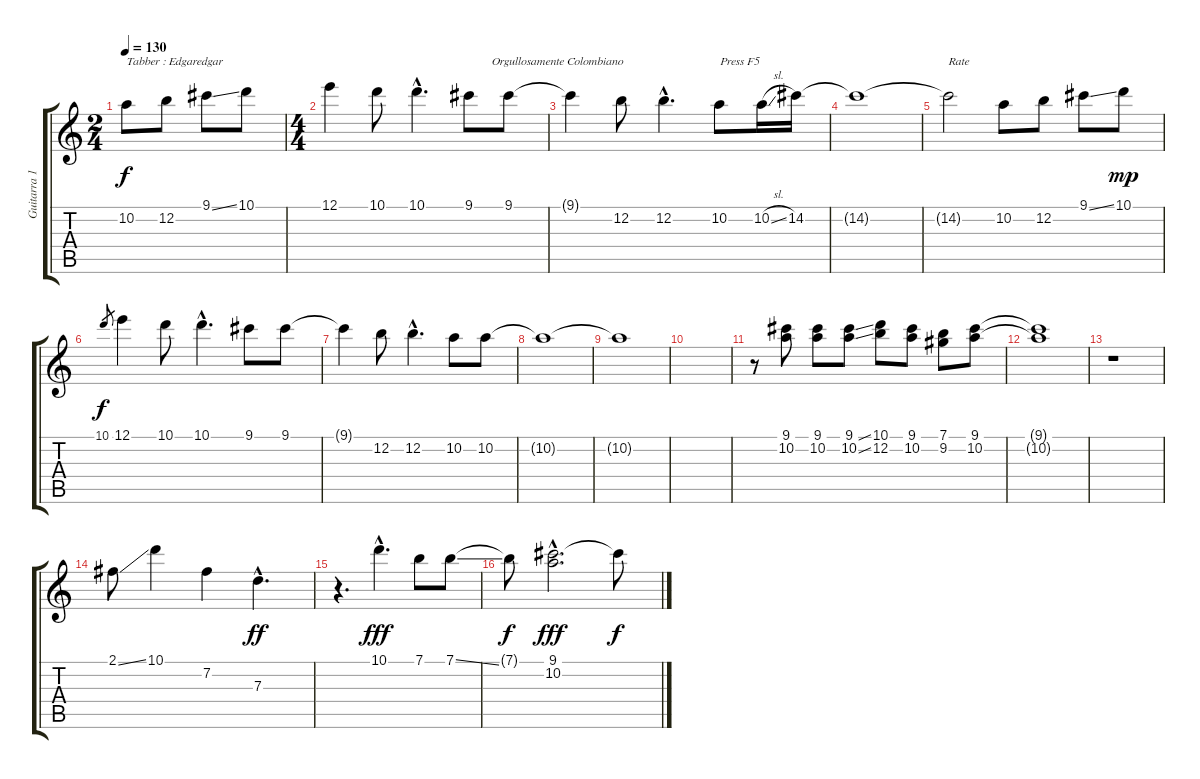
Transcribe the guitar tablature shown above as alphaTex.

\track ("Guitarra 1" "Guitarra 1") {instrument acousticguitarsteel}
\staff {score tabs}
\tuning (E4 B3 G3 D3 A2 E2) {hide}
\ts (2 4)
\tempo 130
\clef g2
\ks c
10.2.8{txt "Tabber : Edgaredgar" dy f instrument acousticguitarsteel} 12.2.8 9.1{ss}.8 10.1.8 |
\ts (4 4)
12.1.4 10.1.8 10.1{hac}.4{d txt "                         Orgullosamente Colombiano"} 9.1.8 9.1.8 |
9.1{t}.4 12.2.8{txt "                                 Press F5"} 12.2{hac}.4{d} 10.2.8 10.2{sl}.16 14.2.16 |
14.2{t}.1 |
14.2{t}.2{txt "Rate "} 10.2.8 12.2.8 9.1{ss}.8 10.1.8{dy mp} |
10.1.8{gr dy f} 12.1.4 10.1.8 10.1{hac}.4{d} 9.1.8 9.1.8 |
9.1{t}.4 12.2.8 12.2{hac}.4{d} 10.2.8 10.2.8 |
10.2{t}.1 |
10.2{t}.1 |
|
r.8 (9.1 10.2).8{volume 10 instrument acousticguitarsteel} (9.1 10.2).8 (9.1{ss} 10.2{ss}).8 (10.1 12.2).8 (9.1 10.2).8 (7.1 9.2).8 (9.1 10.2).8 |
(9.1{t} 10.2{t}).1 |
r.1 |
2.1{ss}.8{volume 13} 10.1.4 7.2.4 7.3{hac}.4{d dy ff} |
r.4{d} 10.1{hac}.4{d dy fff} 7.1.8 7.1{ss}.8 |
7.1{t}.8{dy f} (9.1{hac} 10.2{hac}).2{d dy fff} 9.1{t}.8{dy f}
